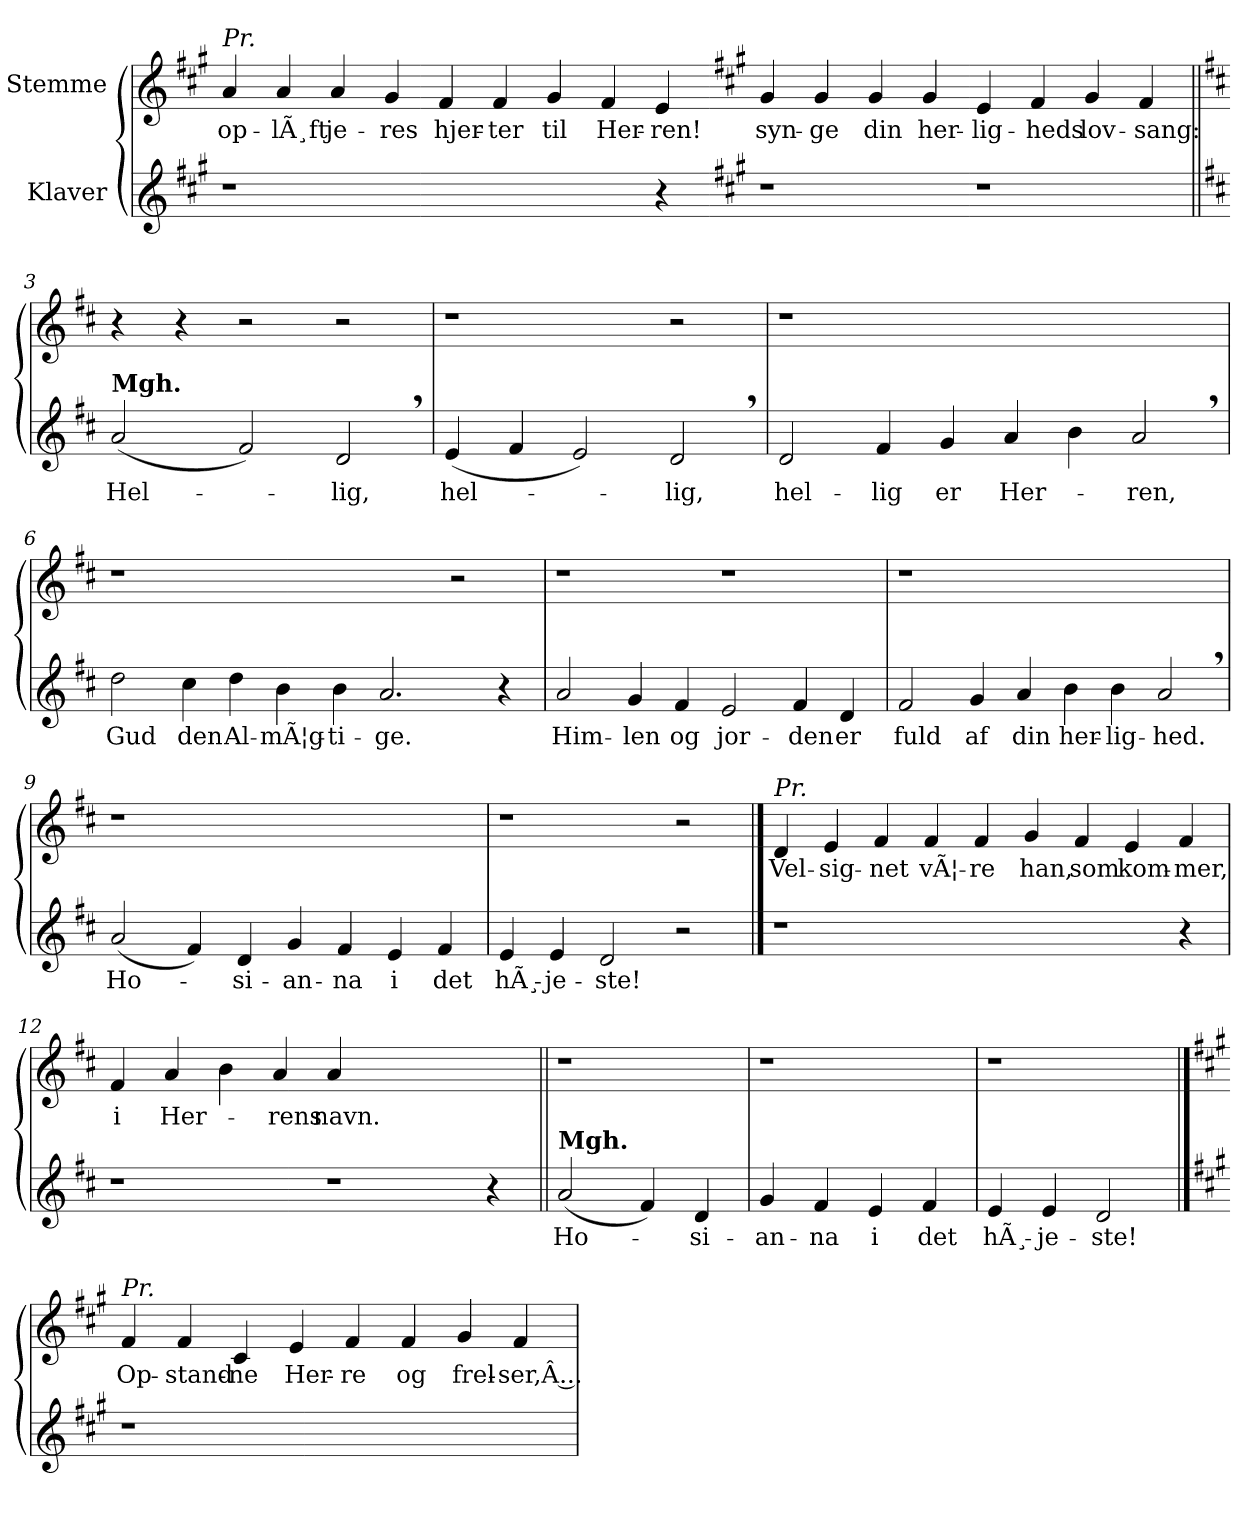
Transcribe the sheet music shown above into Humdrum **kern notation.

**kern	**text	**kern	**text
*part2	*part2	*part1	*part1
*staff2	*staff2	*staff1	*staff1
*I"Klaver	*	*I"Stemme	*
*clefG2	*	*clefG2	*
*k[f#c#g#]	*	*k[f#c#g#]	*
=1	=1	=1	=1
!	!	!LO:TX:a:i:t=Pr.	!
1r	.	4a	op-
.	.	4a	-lÃ¸ft
.	.	4a	je-
.	.	4g#	-res
1ryy	.	4f#	hjer-
.	.	4f#	-ter
.	.	4g#	til
.	.	4f#	Her-
4r	.	4e	-ren!
=2-	=2-	=2-	=2-
*k[f#c#g#]	*	*k[f#c#g#]	*
1r	.	4g#/	syn-
.	.	4g#/	-ge
.	.	4g#/	din
.	.	4g#/	her-
1r	.	4e/	-lig-
.	.	4f#/	-heds
.	.	4g#/	lov-
.	.	4f#/	-sang:
!!LO:LB:g=z
=3||	=3||	=3||	=3||
*k[f#c#]	*	*k[f#c#]	*
!LO:TX:a:B:t=Mgh.	!	!	!
(<2a/	Hel-	4r	.
.	.	4r	.
2f#/)	.	2r	.
2d,/	-lig,	2r	.
=4	=4	=4	=4
(<4e/	hel-	1r	.
4f#/	.	.	.
2e/)	.	.	.
2d,/	-lig,	2r	.
=5	=5	=5	=5
2d/	hel-	1r	.
4f#/	-lig	.	.
4g/	er	.	.
4a/	Her-	1ryy	.
4b\	.	.	.
2a,/	-ren,	.	.
=6	=6	=6	=6
2dd\	Gud	1r	.
4cc#\	den	.	.
4dd\	Al-	.	.
4b\	-mÃ¦g-	1ryy	.
4b\	-ti-	.	.
2.a/	-ge.	.	.
.	.	2r	.
4r	.	.	.
!!LO:LB:g=z
=7	=7	=7	=7
2a/	Him-	1r	.
4g/	-len	.	.
4f#/	og	.	.
2e/	jor-	1r	.
4f#/	-den	.	.
4d/	er	.	.
=8	=8	=8	=8
2f#/	fuld	1r	.
4g/	af	.	.
4a/	din	.	.
4b\	her-	1ryy	.
4b\	-lig-	.	.
2a,/	-hed.	.	.
=9	=9	=9	=9
(<2a/	Ho-	1r	.
4f#/)	.	.	.
4d/	-si-	.	.
4g/	-an-	1ryy	.
4f#/	-na	.	.
4e/	i	.	.
4f#/	det	.	.
=10	=10	=10	=10
4e/	hÃ¸-	1r	.
4e/	-je-	.	.
2d/	-ste!	.	.
2r	.	2r	.
!!LO:LB:g=z
==11	==11	==11	==11
!	!	!LO:TX:a:i:t=Pr.	!
1r	.	4d/	Vel-
.	.	4e/	-sig-
.	.	4f#/	-net
.	.	4f#/	vÃ¦-
1ryy	.	4f#/	-re
.	.	4g/	han,
.	.	4f#/	som
.	.	4e/	kom-
4r	.	4f#/	-mer,
=12`	=12`	=12`	=12`
1r	.	4f#/	i
.	.	4a/	Her-
.	.	4b\	.
.	.	4a/	-rens
1r	.	4a/	navn.
.	.	1ryy	.
4r	.	.	.
!!LO:LB:g=z
=13||	=13||	=13||	=13||
!LO:TX:a:B:t=Mgh.	!	!	!
(<2a/	Ho-	1r	.
4f#/)	.	.	.
4d/	-si-	.	.
=14	=14	=14	=14
4g/	-an-	1r	.
4f#/	-na	.	.
4e/	i	.	.
4f#/	det	.	.
=15	=15	=15	=15
4e/	hÃ¸-	1r	.
4e/	-je-	.	.
2d/	-ste!	.	.
!!LO:LB:g=z
==16	==16	==16	==16
*k[f#c#g#]	*	*k[f#c#g#]	*
!	!	!LO:TX:a:i:t=Pr.	!
1r	.	4f#/	Op-
.	.	4f#/	-stand-
.	.	4c#/	-ne
.	.	4e/	Her-
1ryy	.	4f#/	-re
.	.	4f#/	og
.	.	4g#/	frel-
.	.	4f#/	-ser,Â ...
=	=	=	=
*-	*-	*-	*-
